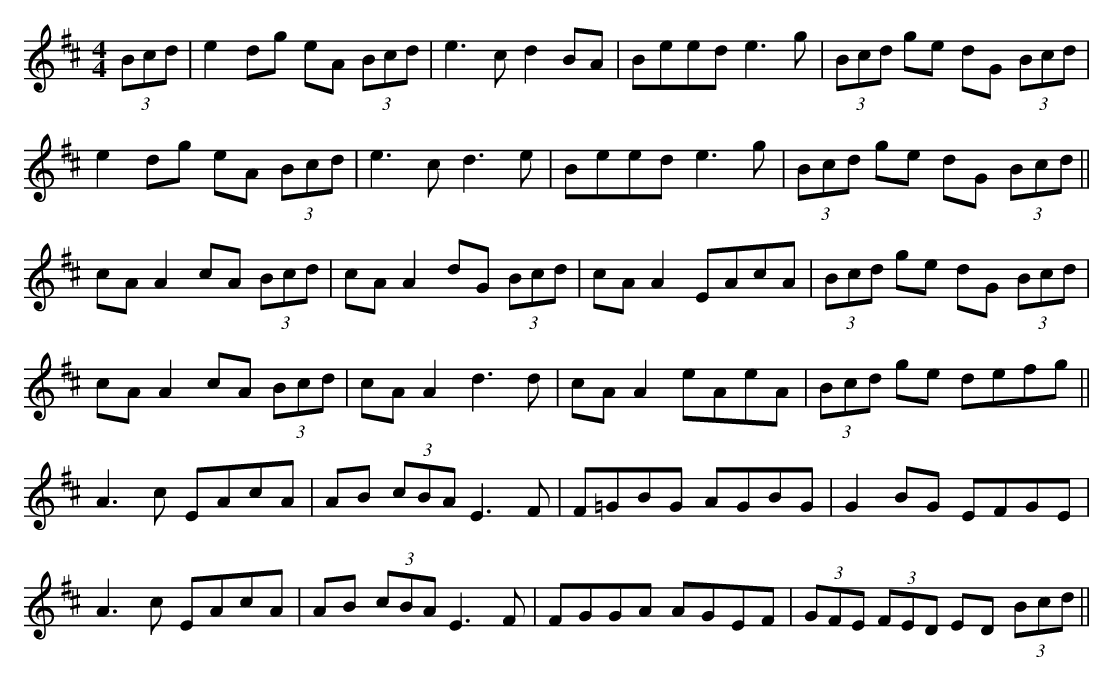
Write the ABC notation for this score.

X:1
M:4/4
K:Amix
(3Bcd|e2 dg eA (3Bcd|e3c d2BA|Beed e3g|(3Bcd ge dG (3Bcd|
e2dg eA (3Bcd|e3c d3e|Beed e3g|(3Bcd ge dG (3Bcd||
cA A2 cA (3Bcd|cA A2 dG (3Bcd|cA A2 EAcA|(3Bcd ge dG (3Bcd|
cA A2 cA (3Bcd|cA A2 d3d|cA A2 eAeA|(3Bcd ge defg||
A3c EAcA|AB (3cBA E3F|F=GBG AGBG|G2 BG EFGE|
A3c EAcA|AB (3cBA E3F|FGGA AGEF|(3GFE (3FED ED (3Bcd||
